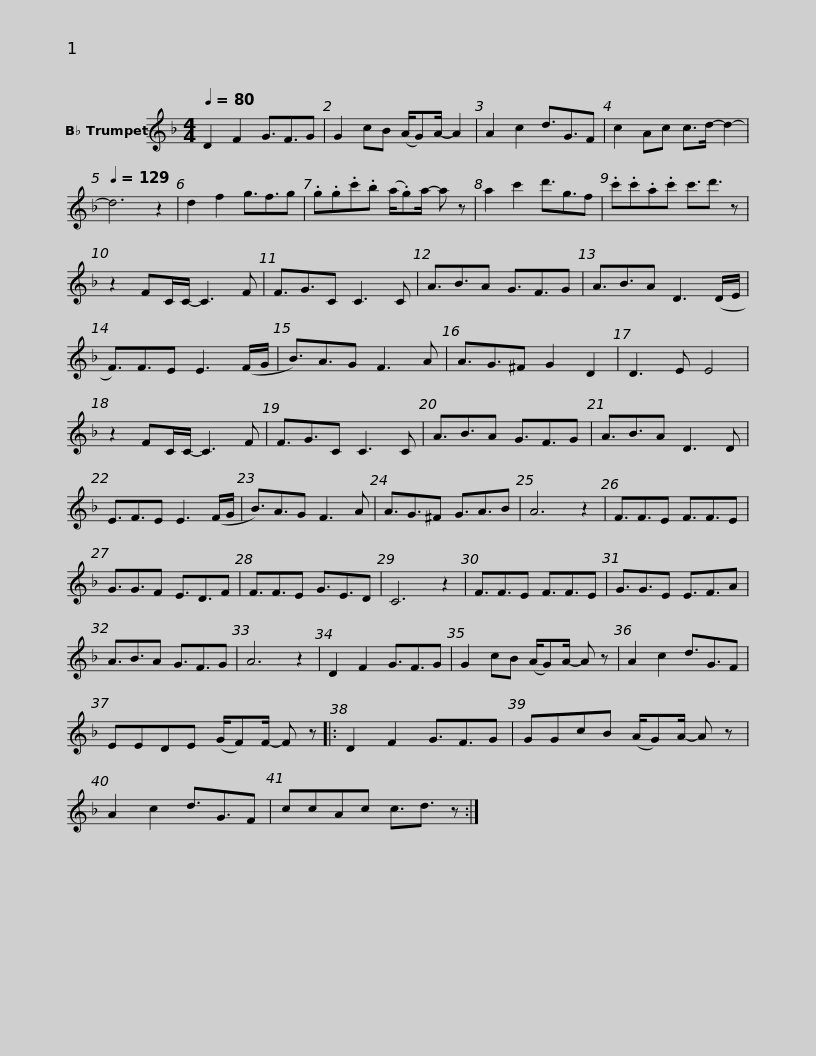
X:1
L:1/8
Q:1/4=80
M:4/4
I:linebreak $
K:none
V:1 treble transpose=-2
V:1
[K:F] D2 F2 G3/2F3/2G | G2 cB (A/G)A/- A2 | A2 c2 d3/2G3/2F | c2 Ac c>d- d2- |[Q:1/4=129] d6 z2 |$ %5
 d2 f2 g3/2f3/2g | .g.g.c'.b (a/.g)a/- a z | a2 c'2 d'3/2g3/2f | .c'.c'.a.c' c'3/2d'3/2 z |$ z2 FC/C/- C3 F | %10
 F3/2G3/2C C3 C | A3/2B3/2A G3/2F3/2G | A3/2B3/2A D3 (D/E/ |$ F3/2)F3/2E E3 (F/G/ | B3/2)A3/2G F3 A | %15
 A3/2G3/2^F G2 D2 | D3 E E4 |$ z2 FC/C/- C3 F | F3/2G3/2C C3 C | A3/2B3/2A G3/2F3/2G | %20
 A3/2B3/2A D3 D |$ E3/2F3/2E E3 (F/G/ | B3/2)A3/2G F3 A | A3/2G3/2^F G3/2A3/2B | A6 z2 |$ %25
 F3/2F3/2E F3/2F3/2E | G3/2G3/2F E3/2D3/2F | F3/2F3/2E G3/2E3/2D | C6 z2 |$ F3/2F3/2E F3/2F3/2E | %30
 G3/2G3/2E E3/2F3/2A | A3/2B3/2A G3/2F3/2G | A6 z2 |$ D2 F2 G3/2F3/2G | G2 cB (A/G)A/- A z | %35
 A2 c2 d3/2G3/2F | EEDE (G/F)F/- F z |:$ D2 F2 G3/2F3/2G | GGcB (A/G)A/- A z | A2 c2 d3/2G3/2F | %40
 ccAc c3/2d3/2 z :| %41
